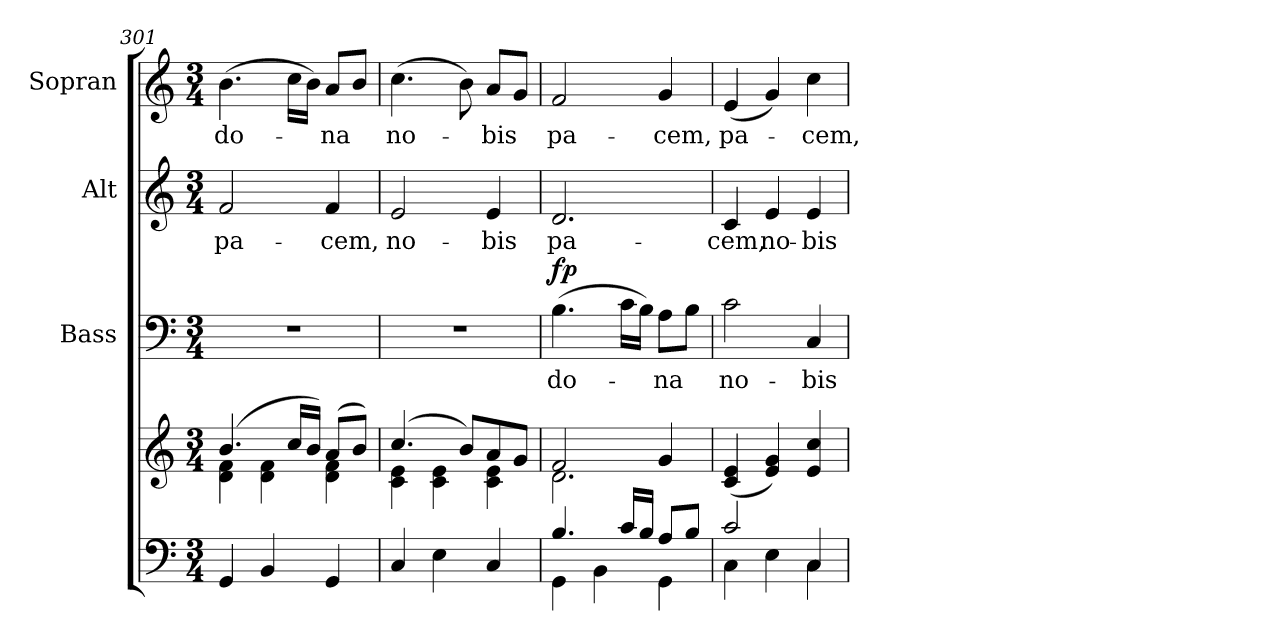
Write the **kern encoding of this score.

**kern	**kern	**kern	**text	**dynam	**kern	**text	**kern	**text
*part4	*part4	*part3	*part3	*part3	*part2	*part2	*part1	*part1
*staff5	*staff4	*staff3	*staff3	*staff3	*staff2	*staff2	*staff1	*staff1
*	*	*I"Bass	*	*	*I"Alt	*	*I"Sopran	*
*	*	*I'B.	*	*	*I'A.	*	*I'S.	*
!!LO:LB:g=z
*clefF4	*clefG2	*clefF4	*	*	*clefG2	*	*clefG2	*
*k[]	*k[]	*k[]	*	*	*k[]	*	*k[]	*
*C:	*C:	*C:	*	*	*C:	*	*C:	*
*M3/4	*M3/4	*M3/4	*	*	*M3/4	*	*M3/4	*
=301	=301	=301	=301	=301	=301	=301	=301	=301
*	*^	*	*	*	*	*	*	*
!	!	!	!	!	!	!	!LO:LY:b	!	!LO:LY:b
4GG/	(4.b/	4d\ 4f\	2.r	.	.	2f/	pa-	(>4.b\	do-
4BB/	.	4d\ 4f\	.	.	.	.	.	.	.
.	16cc/LL	.	.	.	.	.	.	16cc\LL	.
.	16b/JJ)	.	.	.	.	.	.	16b\JJ)	.
!	!	!	!	!	!	!	!LO:LY:b	!	!LO:LY:b
4GG/	(>8a/L	4d\ 4f\	.	.	.	4f/	-cem,	8a/L	-na
.	8b/J)	.	.	.	.	.	.	8b/J	.
=302	=302	=302	=302	=302	=302	=302	=302	=302	=302
!	!	!	!	!	!	!	!LO:LY:b	!	!LO:LY:b
4C/	(4.cc/	4c\ 4e\	2.r	.	.	2e/	no-	(>4.cc\	no-
4E\	.	4c\ 4e\	.	.	.	.	.	.	.
.	8b/L)	.	.	.	.	.	.	8b\)	.
!	!	!	!	!	!	!	!LO:LY:b	!	!LO:LY:b
4C/	8a/	4c\ 4e\	.	.	.	4e/	-bis	8a/L	-bis
.	8g/J	.	.	.	.	.	.	8g/J	.
=303	=303	=303	=303	=303	=303	=303	=303	=303	=303
*^	*	*	*	*	*	*	*	*	*
!	!	!	!	!	!LO:LY:b	!LO:DY:a	!	!LO:LY:b	!	!LO:LY:b
4.B/	4GG\	2f/	2.d\	(>4.B\	do-	fp	2.d/	pa-	2f/	pa-
.	4BB\	.	.	.	.	.	.	.	.	.
16c/LL	.	.	.	16c\LL	.	.	.	.	.	.
16B/JJ	.	.	.	16B\JJ)	.	.	.	.	.	.
!	!	!	!	!	!LO:LY:b	!	!	!	!	!LO:LY:b
8A/L	4GG\	4g/	.	8A\L	-na	.	.	.	4g/	-cem,
8B/J	.	.	.	8B\J	.	.	.	.	.	.
*	*	*v	*v	*	*	*	*	*	*	*
=304	=304	=304	=304	=304	=304	=304	=304	=304	=304
!	!	!	!	!LO:LY:b	!	!	!LO:LY:b	!	!LO:LY:b
2c/	4C\	(4c/ 4e/	2c\	no-	.	4c/	-cem,	(<4e/	pa-
!	!	!	!	!	!	!	!LO:LY:b	!	!
.	4E\	4e/ 4g/)	.	.	.	4e/	no-	4g/)	.
!	!	!	!	!LO:LY:b	!	!	!LO:LY:b	!	!LO:LY:b
4C/	4C\	4e/ 4cc/	4C/	-bis	.	4e/	-bis	4cc\	-cem,
*v	*v	*	*	*	*	*	*	*	*
=	=	=	=	=	=	=	=	=
*-	*-	*-	*-	*-	*-	*-	*-	*-
